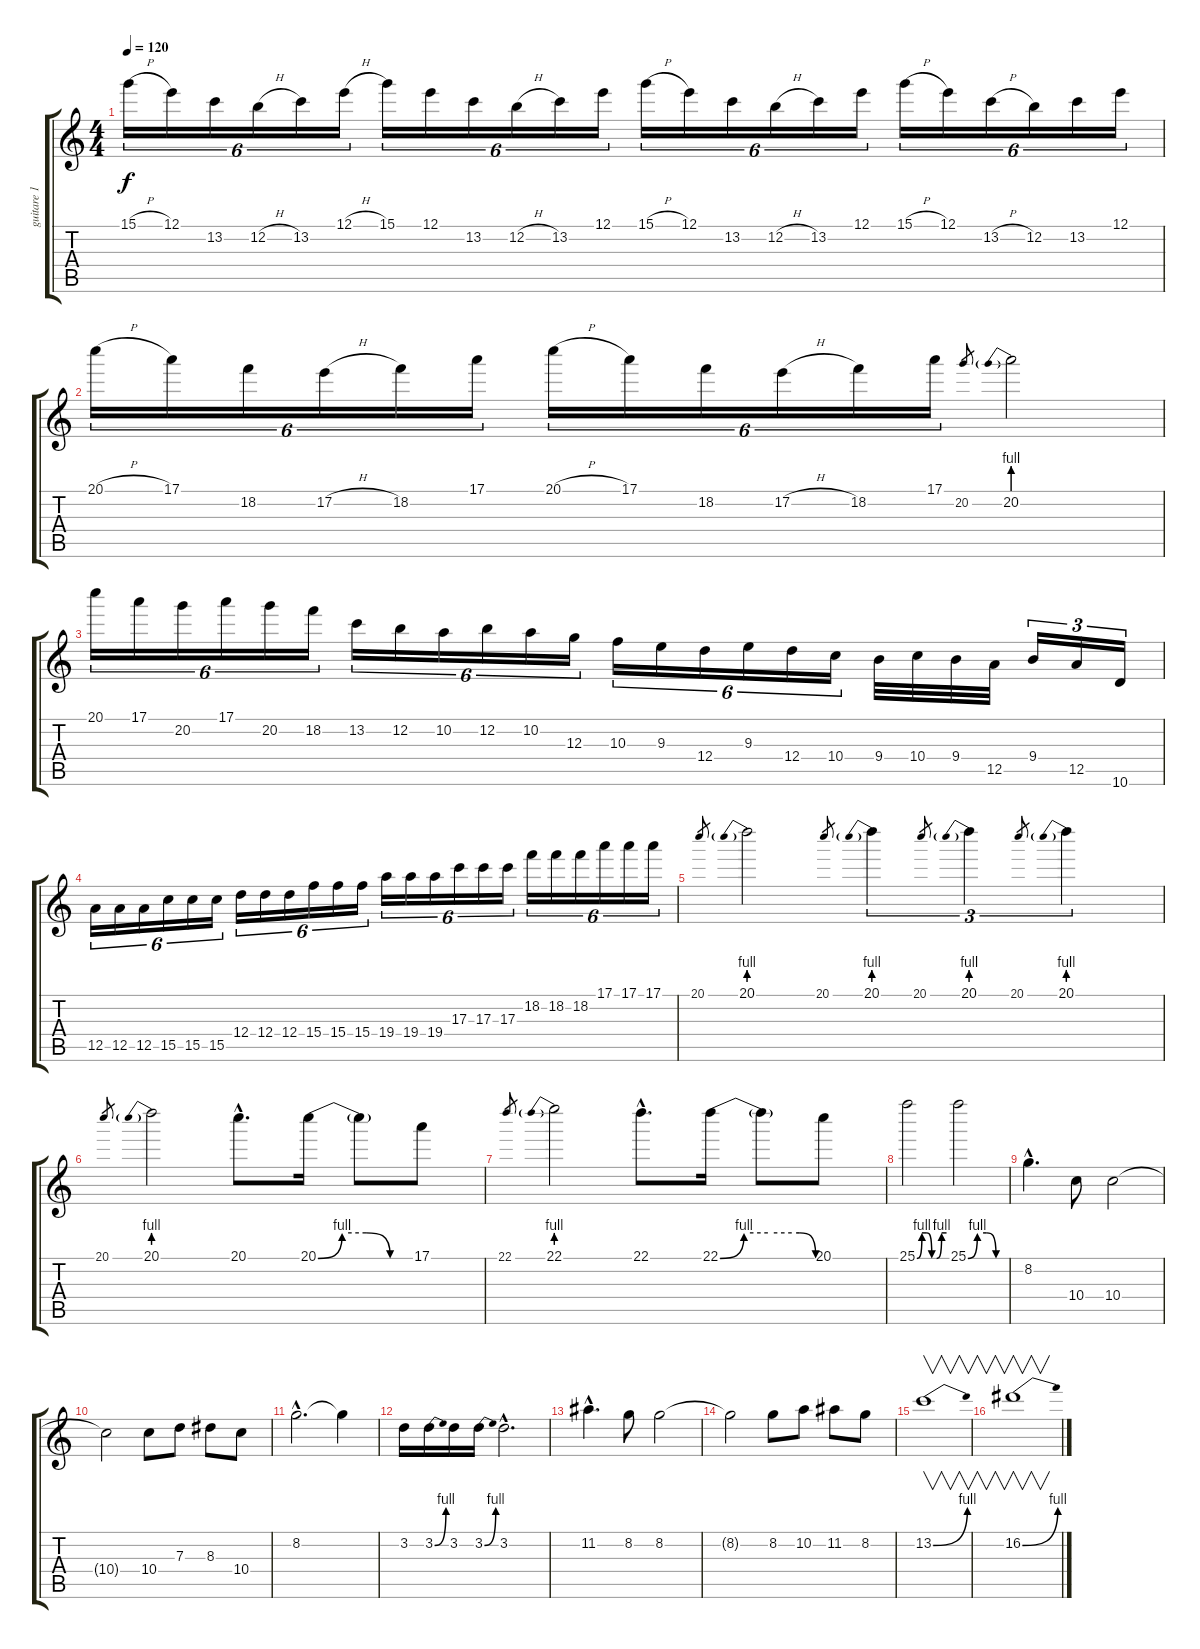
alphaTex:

\track ("guitare 1" "guitare 1") {instrument overdrivenguitar}
\staff {score tabs}
\tuning (E4 B3 G3 D3 A2 E2) {hide}
\ts (4 4)
\tempo 120
\clef g2
\ks c
15.1{h}.16{tu (6 4) dy f} 12.1.16{tu (6 4)} 13.2.16{tu (6 4)} 12.2{h}.16{tu (6 4)} 13.2.16{tu (6 4)} 12.1{h}.16{tu (6 4)} 15.1.16{tu (6 4)} 12.1.16{tu (6 4)} 13.2.16{tu (6 4)} 12.2{h}.16{tu (6 4)} 13.2.16{tu (6 4)} 12.1.16{tu (6 4)} 15.1{h}.16{tu (6 4)} 12.1.16{tu (6 4)} 13.2.16{tu (6 4)} 12.2{h}.16{tu (6 4)} 13.2.16{tu (6 4)} 12.1.16{tu (6 4)} 15.1{h}.16{tu (6 4)} 12.1.16{tu (6 4)} 13.2{h}.16{tu (6 4)} 12.2.16{tu (6 4)} 13.2.16{tu (6 4)} 12.1.16{tu (6 4)} |
20.1{h}.16{tu (6 4)} 17.1.16{tu (6 4)} 18.2.16{tu (6 4)} 17.2{h}.16{tu (6 4)} 18.2.16{tu (6 4)} 17.1.16{tu (6 4)} 20.1{h}.16{tu (6 4)} 17.1.16{tu (6 4)} 18.2.16{tu (6 4)} 17.2{h}.16{tu (6 4)} 18.2.16{tu (6 4)} 17.1.16{tu (6 4)} 20.2.8{gr} 20.2{be (prebend 0 4 60 4)}.2 |
20.1.16{tu (6 4)} 17.1.16{tu (6 4)} 20.2.16{tu (6 4)} 17.1.16{tu (6 4)} 20.2.16{tu (6 4)} 18.2.16{tu (6 4)} 13.2.16{tu (6 4)} 12.2.16{tu (6 4)} 10.2.16{tu (6 4)} 12.2.16{tu (6 4)} 10.2.16{tu (6 4)} 12.3.16{tu (6 4)} 10.3.16{tu (6 4)} 9.3.16{tu (6 4)} 12.4.16{tu (6 4)} 9.3.16{tu (6 4)} 12.4.16{tu (6 4)} 10.4.16{tu (6 4)} 9.4.32 10.4.32 9.4.32 12.5.32 9.4.16{tu (3 2)} 12.5.16{tu (3 2)} 10.6.16{tu (3 2)} |
12.5.16{tu (6 4)} 12.5.16{tu (6 4)} 12.5.16{tu (6 4)} 15.5.16{tu (6 4)} 15.5.16{tu (6 4)} 15.5.16{tu (6 4)} 12.4.16{tu (6 4)} 12.4.16{tu (6 4)} 12.4.16{tu (6 4)} 15.4.16{tu (6 4)} 15.4.16{tu (6 4)} 15.4.16{tu (6 4)} 19.4.16{tu (6 4)} 19.4.16{tu (6 4)} 19.4.16{tu (6 4)} 17.3.16{tu (6 4)} 17.3.16{tu (6 4)} 17.3.16{tu (6 4)} 18.2.16{tu (6 4)} 18.2.16{tu (6 4)} 18.2.16{tu (6 4)} 17.1.16{tu (6 4)} 17.1.16{tu (6 4)} 17.1.16{tu (6 4)} |
20.1.8{gr} 20.1{be (prebend 0 4 60 4)}.2 20.1.8{gr} 20.1{be (prebend 0 4 60 4)}.4{tu (3 2)} 20.1.8{gr} 20.1{be (prebend 0 4 60 4)}.4{tu (3 2)} 20.1.8{gr} 20.1{be (prebend 0 4 60 4)}.4{tu (3 2)} |
20.1.8{gr} 20.1{be (prebend 0 4 60 4)}.2 20.1{hac}.8{d} 20.1{be (custom 0 0 15 4 30 4 45 0 60 0)}.16 20.1{t}.8 17.1.8 |
22.1.8{gr} 22.1{be (prebend 0 4 60 4)}.2 22.1{hac}.8{d} 22.1{be (custom 0 0 15 4 30 4 45 4 50 4 60 0)}.16 22.1{t}.8 20.1.8 |
25.1{be (custom 0 0 10 4 20 4 30 0 40 0 50 4 60 4)}.2 25.1{be (custom 0 0 15 4 30 4 45 0 60 0)}.2 |
8.2{hac}.4{d} 10.4.8 10.4.2 |
10.4{t}.2 10.4.8 7.3.8 8.3.8 10.4.8 |
8.2{hac}.2{d} 8.2{t}.4 |
3.2.16 3.2{be (bend 0 0 60 4)}.16 3.2.16 3.2{be (bend 0 0 60 4)}.16 3.2{hac}.2{d} |
11.2{hac}.4{d} 8.2.8 8.2.2 |
8.2{t}.2 8.2.8 10.2.8 11.2.8 8.2.8 |
13.2{be (bend 0 0 60 4)}.1{v} |
16.2{be (bend 0 0 60 4)}.1{v}
